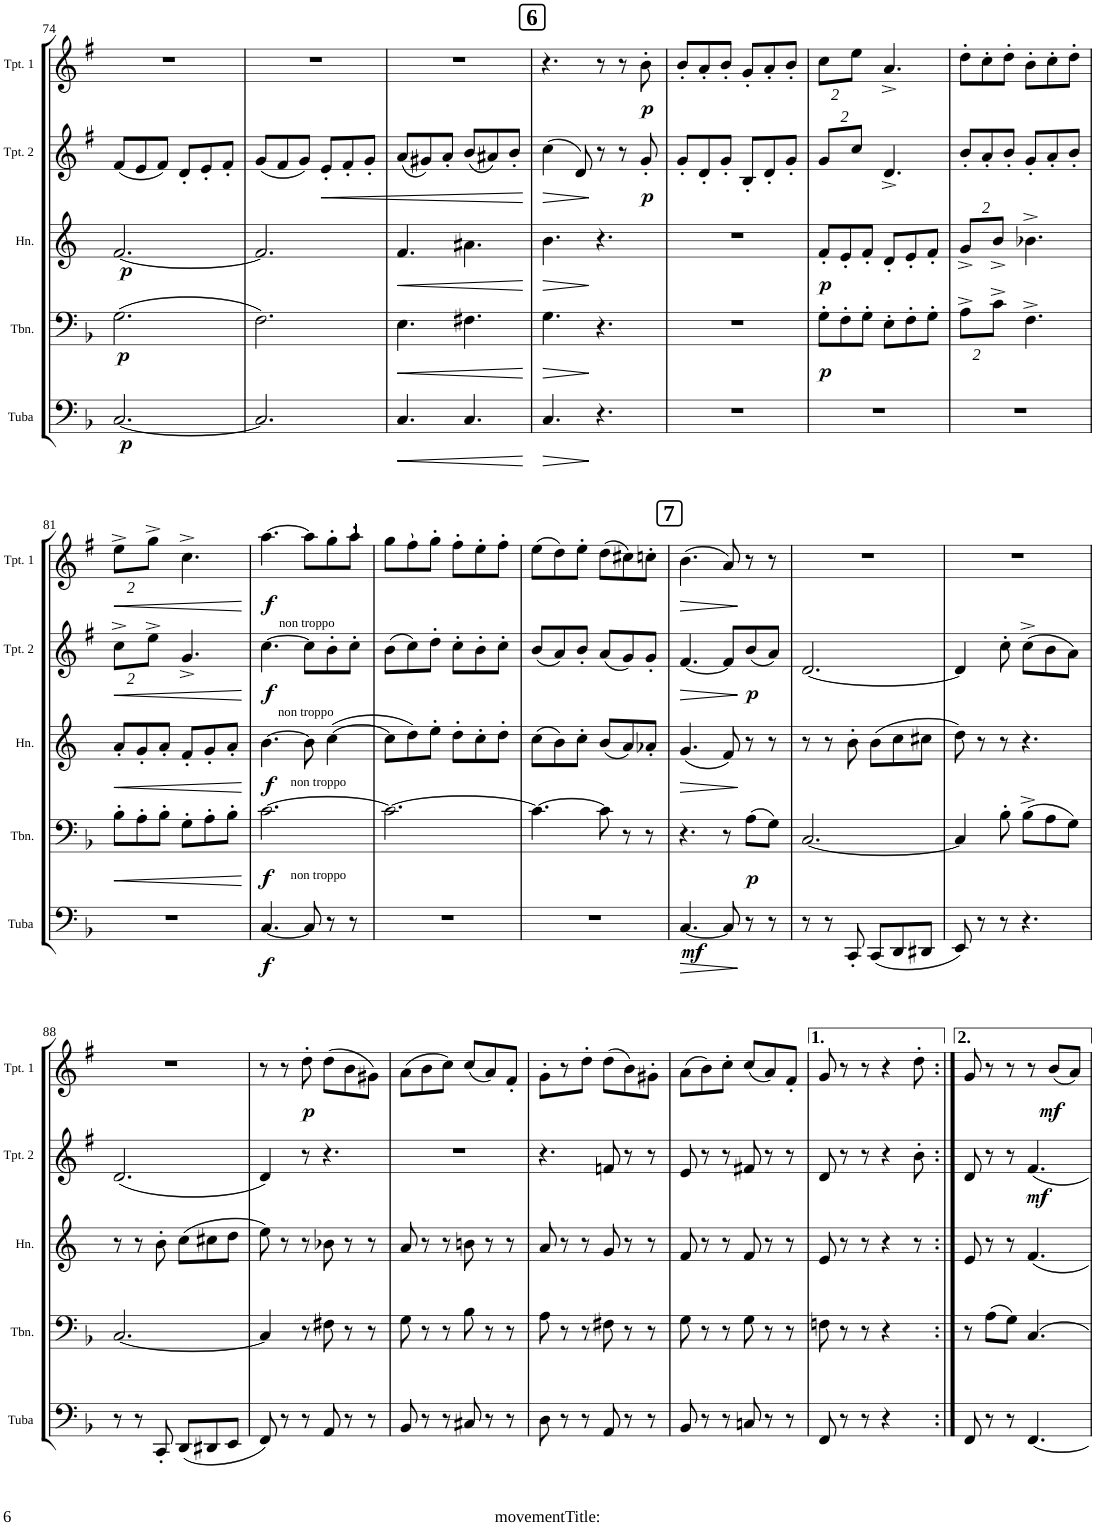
**kern	**dynam	**kern	**dynam	**kern	**dynam	**kern	**dynam	**kern	**dynam
*part5	*part5	*part4	*part4	*part3	*part3	*part2	*part2	*part1	*part1
*staff5	*staff5	*staff4	*staff4	*staff3	*staff3	*staff2	*staff2	*staff1	*staff1
*I"Tuba	*	*I"Trombone	*	*I"Horn in F	*	*I"Trumpet 2	*	*I"Trumpet 1	*
*I'Tuba	*	*I'Tbn.	*	*I'Hn.	*	*I'Tpt. 2	*	*I'Tpt. 1	*
!!LO:PB:g=z
*clefF4	*	*clefF4	*	*clefG2	*	*clefG2	*	*clefG2	*
*	*	*	*	*Trd4c7	*	*Trd1c2	*	*Trd1c2	*
*k[b-]	*	*k[b-]	*	*k[]	*	*k[f#]	*	*k[f#]	*
*M6/8	*	*M6/8	*	*M6/8	*	*M6/8	*	*M6/8	*
=74	=74	=74	=74	=74	=74	=74	=74	=74	=74
!	!LO:DY:b	!	!LO:DY:b	!	!LO:DY:b	!	!	!	!
[2.C/	p	2.G\	p	[2.f/	p	8f#/L	.	2.r	.
.	.	.	.	.	.	8e/	.	.	.
.	.	.	.	.	.	8f#/J	.	.	.
.	.	.	.	.	.	8d'/L	.	.	.
.	.	.	.	.	.	8e'/	.	.	.
.	.	.	.	.	.	8f#'/J	.	.	.
=75	=75	=75	=75	=75	=75	=75	=75	=75	=75
2.C/]	.	2.F\	.	2.f/]	.	8g/L	.	2.r	.
.	.	.	.	.	.	8f#/	.	.	.
.	.	.	.	.	.	8g/J	.	.	.
!	!	!	!	!	!	!	!LO:HP:b	!	!
.	.	.	.	.	.	8e'/L	<	.	.
.	.	.	.	.	.	8f#'/	.	.	.
.	.	.	.	.	.	8g'/J	.	.	.
=76	=76	=76	=76	=76	=76	=76	=76	=76	=76
!	!LO:HP:b	!	!LO:HP:b	!	!LO:HP:b	!	!	!	!
4.C/	<	4.E\	<	4.f/	<	8a/L	.	2.r	.
.	.	.	.	.	.	8g#X/	.	.	.
.	.	.	.	.	.	8a'/J	.	.	.
4.C/	.	4.F#X\	.	4.a#X\	.	8b/L	.	.	.
.	.	.	.	.	.	8a#X/	.	.	.
.	.	.	.	.	.	8b'/J	.	.	.
.	[	.	[	.	[	.	[	.	.
!!LO:REH:place=s1:a:B:cj:fs=14:t=6
=77	=77	=77	=77	=77	=77	=77	=77	=77	=77
!	!LO:HP:b	!	!LO:HP:b	!	!LO:HP:b	!	!LO:HP:b	!	!
4.C/	>	4.G\	>	4.b\	>	4cc\	>	4.r	.
.	.	.	.	.	.	8d/	.	.	.
4.r	]	4.r	]	4.r	]	8r	]	8r	.
.	.	.	.	.	.	8r	.	8r	.
!	!	!	!	!	!	!	!LO:DY:b	!	!LO:DY:b
.	.	.	.	.	.	8g'/	p	8b'\	p
=78	=78	=78	=78	=78	=78	=78	=78	=78	=78
2.r	.	2.r	.	2.r	.	8g'/L	.	8b'/L	.
.	.	.	.	.	.	8d'/	.	8a'/	.
.	.	.	.	.	.	8g'/J	.	8b'/J	.
.	.	.	.	.	.	8B'/L	.	8g'/L	.
.	.	.	.	.	.	8d'/	.	8a'/	.
.	.	.	.	.	.	8g'/J	.	8b'/J	.
=79	=79	=79	=79	=79	=79	=79	=79	=79	=79
*	*	*	*	*	*	*Xbrackettup	*	*Xbrackettup	*
!	!	!	!LO:DY:b	!	!LO:DY:b	!	!	!	!
2.r	.	8G'\L	p	8f'/L	p	16%3g/L	.	16%3cc\L	.
.	.	8F'\	.	8e'/	.	.	.	.	.
.	.	.	.	.	.	16%3cc/J	.	16%3ee\J	.
.	.	8G'\J	.	8f'/J	.	.	.	.	.
.	.	8E'\L	.	8d'/L	.	4.d^/	.	4.a^/	.
.	.	8F'\	.	8e'/	.	.	.	.	.
.	.	8G'\J	.	8f'/J	.	.	.	.	.
=80	=80	=80	=80	=80	=80	=80	=80	=80	=80
*	*	*Xbrackettup	*	*Xbrackettup	*	*	*	*	*
2.r	.	16%3A^\L	.	16%3g^/L	.	8b'/L	.	8dd'\L	.
.	.	.	.	.	.	8a'/	.	8cc'\	.
.	.	16%3c^\J	.	16%3b^/J	.	.	.	.	.
.	.	.	.	.	.	8b'/J	.	8dd'\J	.
.	.	4.F^\	.	4.b-X^\	.	8g'/L	.	8b'\L	.
.	.	.	.	.	.	8a'/	.	8cc'\	.
.	.	.	.	.	.	8b'/J	.	8dd'\J	.
!!LO:LB:g=z
=81	=81	=81	=81	=81	=81	=81	=81	=81	=81
!	!	!	!LO:HP:b	!	!LO:HP:b	!	!LO:HP:b	!	!LO:HP:b
2.r	.	8B-'\L	<	8a'/L	<	16%3cc^\L	<	16%3ee^\L	<
.	.	8A'\	.	8g'/	.	.	.	.	.
.	.	.	.	.	.	16%3ee^\J	.	16%3gg^\J	.
.	.	8B-'\J	.	8a'/J	.	.	.	.	.
.	.	8G'\L	.	8f'/L	.	4.g^/	.	4.cc^\	.
.	.	8A'\	.	8g'/	.	.	.	.	.
.	.	8B-'\J	.	8a'/J	.	.	.	.	.
.	.	.	[	.	[	.	[	.	[
=82	=82	=82	=82	=82	=82	=82	=82	=82	=82
!	!	!	!	!LO:TX:b:t=non troppo	!	!	!	!	!
!	!	!LO:TX:b:t=non troppo	!	!	!	!	!	!	!
!	!LO:DY:b	!	!LO:DY:b	!	!LO:DY:b	!	!LO:DY:b	!	!LO:DY:b
[4.C/	f	[2.c\	f	[4.b\	f	[4.cc\	f	[4.aa\	f
8C/]	.	.	.	8b\]	.	8cc\L]	.	8aa\L]	.
8r	.	.	.	[4cc\	.	8b'\	.	8gg'\	.
8r	.	.	.	.	.	8cc'\J	.	((((((((((((((((8aa'\J	.
!	!	!	!	!	!	!	!	!LO:TX:b:t=non troppo	!
!	!	!	!	!	!	!LO:TX:b:t=non troppo	!	!	!
=83	=83	=83	=83	=83	=83	=83	=83	=83	=83
2.r	.	2.c\_	.	8cc\L]	.	8b\L	.	((((((((((((((((8gg\L))))))))))))))))	.
.	.	.	.	8dd\	.	8cc\	.	8ff#\	.
.	.	.	.	8ee'\J	.	8dd'\J	.	8gg'\J	.
.	.	.	.	8dd'\L	.	8cc'\L	.	8ff#'\L	.
.	.	.	.	8cc'\	.	8b'\	.	8ee'\	.
.	.	.	.	8dd'\J	.	8cc'\J	.	8ff#'\J	.
=84	=84	=84	=84	=84	=84	=84	=84	=84	=84
!	!LO:DY:b	!	!	!	!	!	!	!	!
2.r	mf	4.c\_	.	8cc\L	.	8b/L	.	8ee\L	.
.	.	.	.	8b\	.	8a/	.	8dd\	.
.	.	.	.	8cc'\J	.	8b'/J	.	8ee'\J	.
.	.	8c\]	.	8b/L	.	8a/L	.	8dd\L	.
.	.	8r	.	8a/	.	8g/	.	8cc#X\	.
.	.	8r	.	8a-X'/J	.	8g'/J	.	8ccn'\J	.
!!LO:REH:place=s1:a:B:cj:fs=14:t=7
=85	=85	=85	=85	=85	=85	=85	=85	=85	=85
!	!LO:HP:b	!	!	!	!LO:HP:b	!	!LO:HP:b	!	!LO:HP:b
[4.C/	>	4.r	.	4.g/	>	[4.f#/	>	4.b\	>
8C/]	.	8r	.	8f/	.	8f#/L]	.	8a/	.
!	!	!	!LO:DY:b	!	!	!	!LO:DY:n=1:b	!	!
8r	]	8A\L	p	8r	]	8b/	] p	8r	]
8r	.	8G\J	.	8r	.	8a/J	.	8r	.
=86	=86	=86	=86	=86	=86	=86	=86	=86	=86
8r	.	[2.C/	.	8r	.	[2.d/	.	2.r	.
8r	.	.	.	8r	.	.	.	.	.
8CC'/	.	.	.	8b'\	.	.	.	.	.
8CC/L	.	.	.	8b\L	.	.	.	.	.
8DD/	.	.	.	8cc\	.	.	.	.	.
8DD#X/J	.	.	.	8cc#X\J	.	.	.	.	.
=87	=87	=87	=87	=87	=87	=87	=87	=87	=87
8EE/	.	4C/]	.	8dd\	.	4d/]	.	2.r	.
8r	.	.	.	8r	.	.	.	.	.
8r	.	8B-'\	.	8r	.	8cc'\	.	.	.
4.r	.	8B-^\L	.	4.r	.	8cc^\L	.	.	.
.	.	8A\	.	.	.	8b\	.	.	.
.	.	8G\J	.	.	.	8a\J	.	.	.
!!LO:LB:g=z
=88	=88	=88	=88	=88	=88	=88	=88	=88	=88
8r	.	[2.C/	.	8r	.	2.d/	.	2.r	.
8r	.	.	.	8r	.	.	.	.	.
8CC'/	.	.	.	8b'\	.	.	.	.	.
8DD/L	.	.	.	8cc\L	.	.	.	.	.
8DD#X/	.	.	.	8cc#X\	.	.	.	.	.
8EE/J	.	.	.	8dd\J	.	.	.	.	.
=89	=89	=89	=89	=89	=89	=89	=89	=89	=89
8FF/	.	4C/]	.	8ee\	.	4d/	.	8r	.
8r	.	.	.	8r	.	.	.	8r	.
!	!	!	!	!	!	!	!	!	!LO:DY:b
8r	.	8r	.	8r	.	8r	.	8dd'\	p
8AA/	.	8F#X\	.	8b-X\	.	4.r	.	8dd\L	.
8r	.	8r	.	8r	.	.	.	8b\	.
8r	.	8r	.	8r	.	.	.	8g#X\J	.
=90	=90	=90	=90	=90	=90	=90	=90	=90	=90
8BB-/	.	8G\	.	8a/	.	2.r	.	8a\L	.
8r	.	8r	.	8r	.	.	.	8b\	.
8r	.	8r	.	8r	.	.	.	8cc\J	.
8C#X/	.	8B-\	.	8bn\	.	.	.	8cc/L	.
8r	.	8r	.	8r	.	.	.	8a/	.
8r	.	8r	.	8r	.	.	.	8f#'/J	.
=91	=91	=91	=91	=91	=91	=91	=91	=91	=91
8D\	.	8A\	.	8a/	.	4.r	.	8g'\L	.
8r	.	8r	.	8r	.	.	.	8r	.
8r	.	8r	.	8r	.	.	.	8dd'\J	.
8AA/	.	8F#X\	.	8g/	.	8fn/	.	8dd\L	.
8r	.	8r	.	8r	.	8r	.	8b\	.
8r	.	8r	.	8r	.	8r	.	8g#X'\J	.
=92	=92	=92	=92	=92	=92	=92	=92	=92	=92
8BB-/	.	8G\	.	8f/	.	8e/	.	8a\L	.
8r	.	8r	.	8r	.	8r	.	8b\	.
8r	.	8r	.	8r	.	8r	.	8cc'\J	.
8Cn/	.	8G\	.	8f/	.	8f#X/	.	8cc/L	.
8r	.	8r	.	8r	.	8r	.	8a/	.
8r	.	8r	.	8r	.	8r	.	8f#'/J	.
=93	=93	=93	=93	=93	=93	=93	=93	=93	=93
8FF/	.	8Fn\	.	8e/	.	8d/	.	8g/	.
8r	.	8r	.	8r	.	8r	.	8r	.
8r	.	8r	.	8r	.	8r	.	8r	.
4r	.	4r	.	4r	.	4r	.	4r	.
8ryy	.	8ryy	.	8r	.	8b'\	.	8dd'\	.
=94:|!	=94:|!	=94:|!	=94:|!	=94:|!	=94:|!	=94:|!	=94:|!	=94:|!	=94:|!
8FF/	.	8r	.	8e/	.	8d/	.	8g/	.
8r	.	8A\L	.	8r	.	8r	.	8r	.
8r	.	8G\J	.	8r	.	8r	.	8r	.
!	!	!	!	!	!	!	!LO:DY:b	!	!
[4.FF/	.	[4.C/	.	4.f/	.	4.f#/	mf	8r	.
!	!	!	!	!	!	!	!	!	!LO:DY:b
.	.	.	.	.	.	.	.	8b/L	mf
.	.	.	.	.	.	.	.	8a/J	.
=	=	=	=	=	=	=	=	=	=
*-	*-	*-	*-	*-	*-	*-	*-	*-	*-
